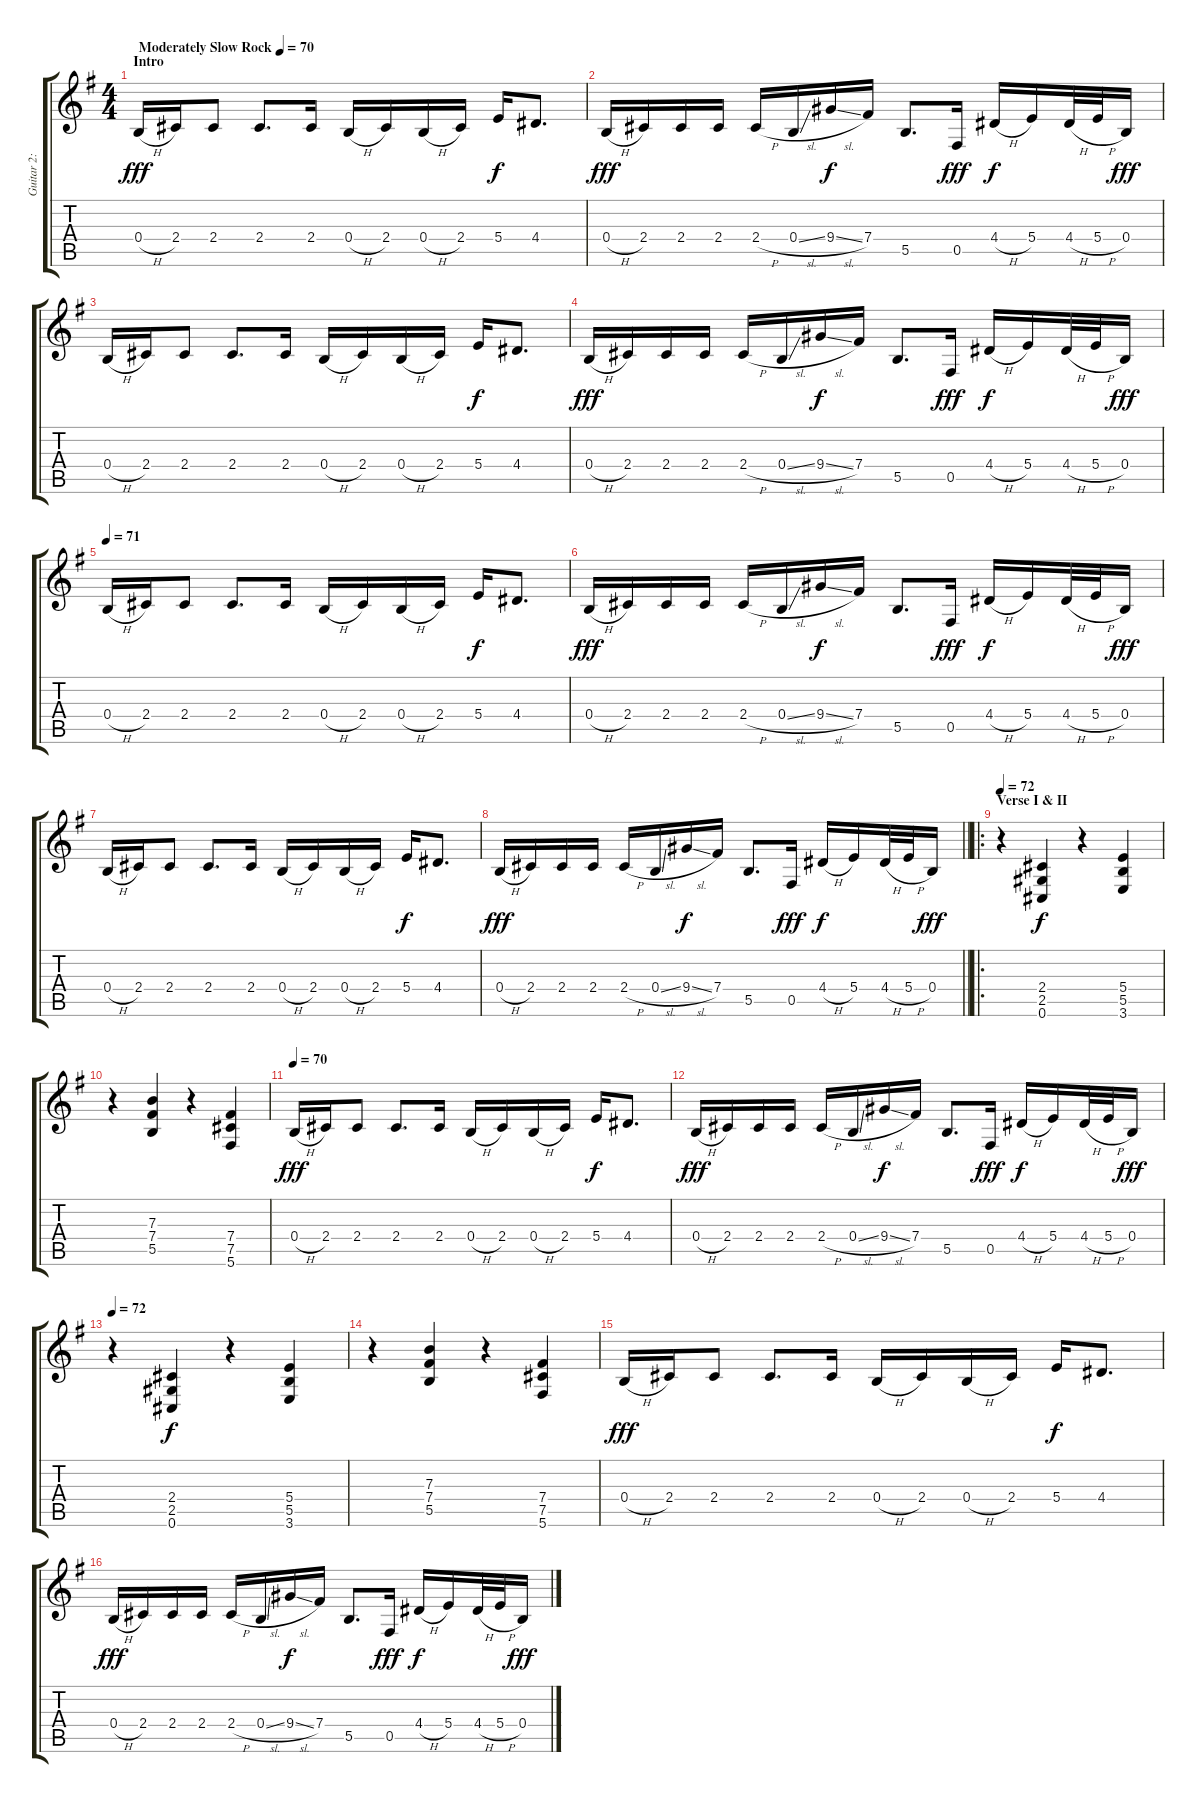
\track ("Guitar 2: Tony" "Guitar 2: ") {instrument distortionguitar}
\staff {score tabs}
\tuning (Db4 Ab3 E3 B2 Gb2 Db2) {hide}
\ts (4 4)
\section ("" "Intro")
\tempo (70 "Moderately Slow Rock")
\clef g2
\ks g
0.4{h}.16{dy fff instrument distortionguitar} 2.4.16 2.4.8 2.4.8{d} 2.4.16 0.4{h}.16 2.4.16 0.4{h}.16 2.4.16 5.4.16{dy f} 4.4.8{d} |
0.4{h}.16{dy fff} 2.4.16 2.4.16 2.4.16 2.4{h}.16 0.4{sl}.16 9.4{sl}.16{dy f} 7.4.16 5.5.8{d} 0.5.16{dy fff} 4.4{h}.16{dy f} 5.4.16 4.4{h}.32 5.4{h}.32 0.4.16{dy fff} |
0.4{h}.16 2.4.16 2.4.8 2.4.8{d} 2.4.16 0.4{h}.16 2.4.16 0.4{h}.16 2.4.16 5.4.16{dy f} 4.4.8{d} |
0.4{h}.16{dy fff} 2.4.16 2.4.16 2.4.16 2.4{h}.16 0.4{sl}.16 9.4{sl}.16{dy f} 7.4.16 5.5.8{d} 0.5.16{dy fff} 4.4{h}.16{dy f} 5.4.16 4.4{h}.32 5.4{h}.32 0.4.16{dy fff} |
\tempo 71
0.4{h}.16 2.4.16 2.4.8 2.4.8{d} 2.4.16 0.4{h}.16 2.4.16 0.4{h}.16 2.4.16 5.4.16{dy f} 4.4.8{d} |
0.4{h}.16{dy fff} 2.4.16 2.4.16 2.4.16 2.4{h}.16 0.4{sl}.16 9.4{sl}.16{dy f} 7.4.16 5.5.8{d} 0.5.16{dy fff} 4.4{h}.16{dy f} 5.4.16 4.4{h}.32 5.4{h}.32 0.4.16{dy fff} |
0.4{h}.16 2.4.16 2.4.8 2.4.8{d} 2.4.16 0.4{h}.16 2.4.16 0.4{h}.16 2.4.16 5.4.16{dy f} 4.4.8{d} |
\barLineRight lightlight
0.4{h}.16{dy fff} 2.4.16 2.4.16 2.4.16 2.4{h}.16 0.4{sl}.16 9.4{sl}.16{dy f} 7.4.16 5.5.8{d} 0.5.16{dy fff} 4.4{h}.16{dy f} 5.4.16 4.4{h}.32 5.4{h}.32 0.4.16{dy fff} |
\ro
\section ("" "Verse I & II")
\tempo 72
r.4 (2.4 2.5 0.6).4{dy f} r.4 (5.4 5.5 3.6).4 |
r.4 (7.3 7.4 5.5).4 r.4 (7.4 7.5 5.6).4 |
\tempo 70
0.4{h}.16{dy fff} 2.4.16 2.4.8 2.4.8{d} 2.4.16 0.4{h}.16 2.4.16 0.4{h}.16 2.4.16 5.4.16{dy f} 4.4.8{d} |
0.4{h}.16{dy fff} 2.4.16 2.4.16 2.4.16 2.4{h}.16 0.4{sl}.16 9.4{sl}.16{dy f} 7.4.16 5.5.8{d} 0.5.16{dy fff} 4.4{h}.16{dy f} 5.4.16 4.4{h}.32 5.4{h}.32 0.4.16{dy fff} |
\tempo 72
r.4 (2.4 2.5 0.6).4{dy f} r.4 (5.4 5.5 3.6).4 |
r.4 (7.3 7.4 5.5).4 r.4 (7.4 7.5 5.6).4 |
0.4{h}.16{dy fff} 2.4.16 2.4.8 2.4.8{d} 2.4.16 0.4{h}.16 2.4.16 0.4{h}.16 2.4.16 5.4.16{dy f} 4.4.8{d} |
0.4{h}.16{dy fff} 2.4.16 2.4.16 2.4.16 2.4{h}.16 0.4{sl}.16 9.4{sl}.16{dy f} 7.4.16 5.5.8{d} 0.5.16{dy fff} 4.4{h}.16{dy f} 5.4.16 4.4{h}.32 5.4{h}.32 0.4.16{dy fff}
